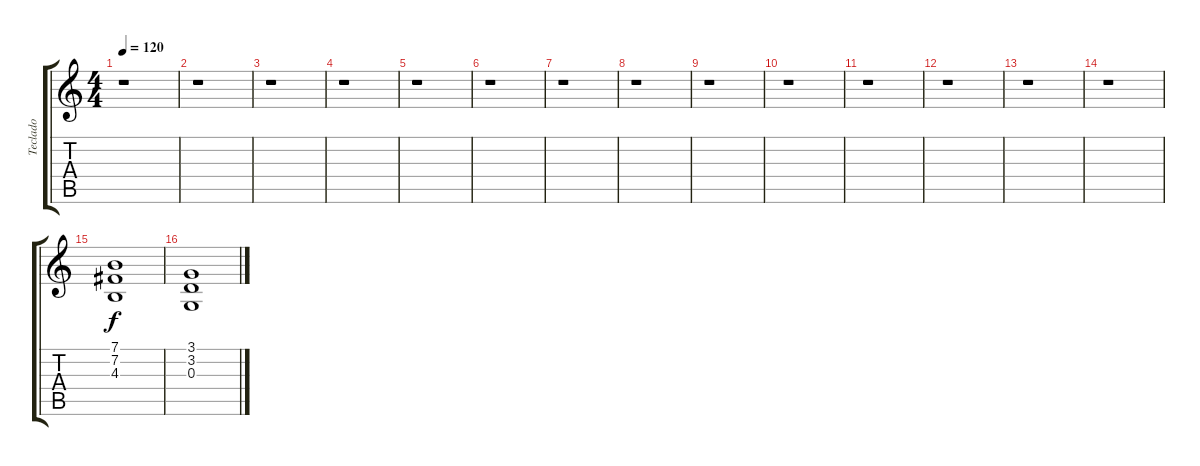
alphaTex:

\track ("Teclado" "Teclado") {instrument stringensemble2}
\staff {score tabs}
\tuning (E4 B3 G3 D3 A2 E2) {hide}
\ts (4 4)
\tempo 120
\clef g2
\ks c
r.1{dy f} |
r.1 |
r.1 |
r.1 |
r.1 |
r.1 |
r.1 |
r.1 |
r.1 |
r.1 |
r.1 |
r.1 |
r.1 |
r.1 |
(7.1 7.2 4.3).1{volume 11 instrument stringensemble2} |
(3.1 3.2 0.3).1
